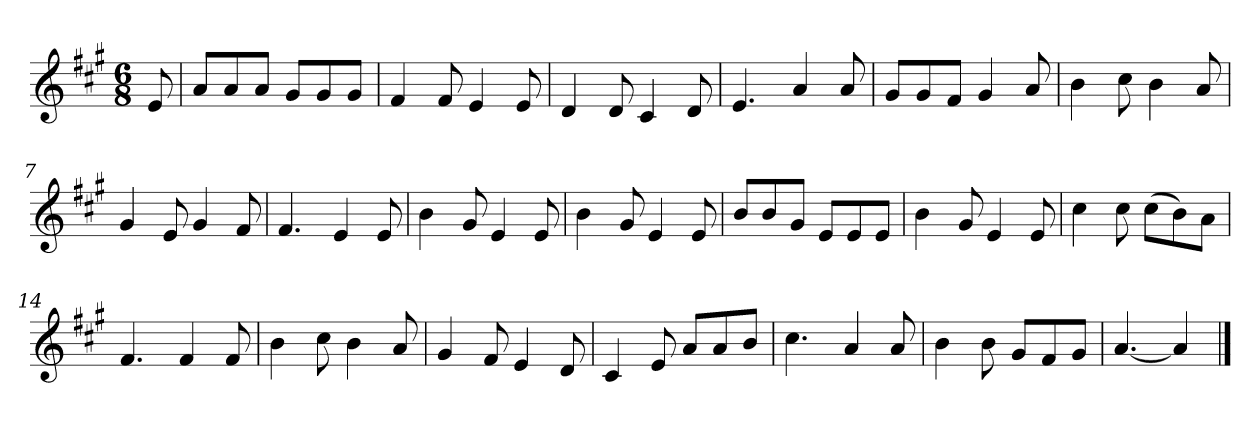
**kern
*part1
*staff1
*k[f#c#g#]
*M6/8
*MM120
=
8e
=1
8aL
8a
8aJ
8g#L
8g#
8g#J
=2
4f#
8f#
4e
8e
=3
4d
8d
4c#
8d
=4
4.e
4a
8a
=5
8g#L
8g#
8f#J
4g#
8a
=6
4b
8cc#
4b
8a
=7
4g#
8e
4g#
8f#
=8
4.f#
4e
8e
=9
4b
8g#
4e
8e
=10
4b
8g#
4e
8e
=11
8bL
8b
8g#J
8eL
8e
8eJ
=12
4b
8g#
4e
8e
=13
4cc#
8cc#
(8cc#L
8b)
8aJ
=14
4.f#
4f#
8f#
=15
4b
8cc#
4b
8a
=16
4g#
8f#
4e
8d
=17
4c#
8e
8aL
8a
8bJ
=18
4.cc#
4a
8a
=19
4b
8b
8g#L
8f#
8g#J
=20
[4.a
4a]
==
*-
